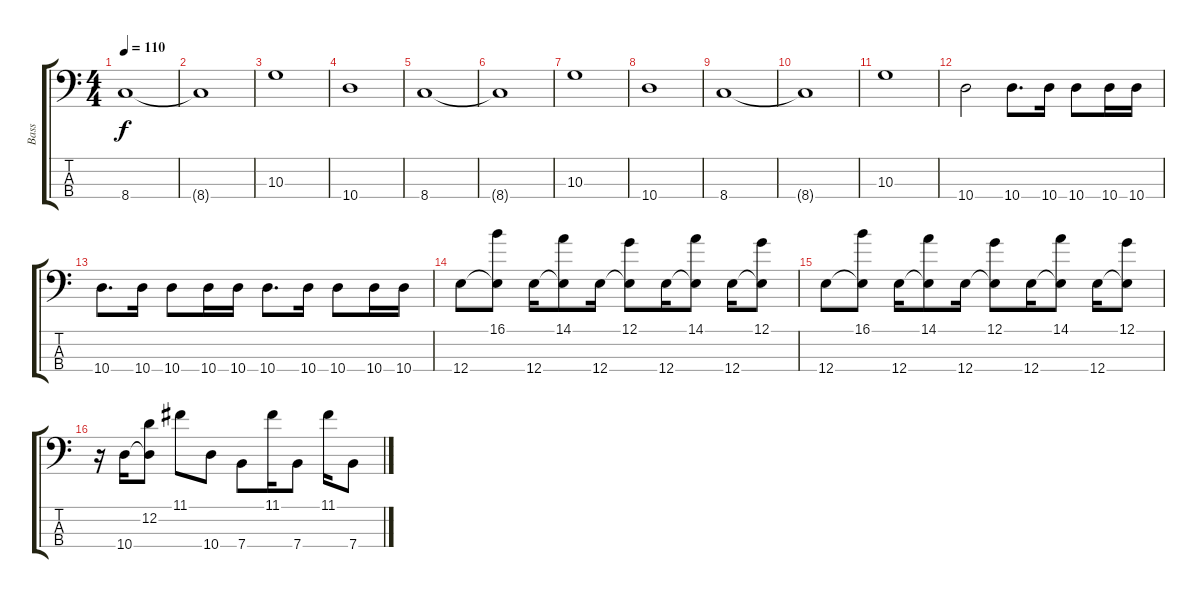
\track ("Bass" "Bass") {solo instrument electricbassfinger}
\staff {score tabs}
\tuning (G2 D2 A1 E1) {hide}
\ts (4 4)
\tempo 110
\clef f4
\ks c
8.4.1{dy f} |
8.4{t}.1 |
10.3.1 |
10.4.1 |
8.4.1 |
8.4{t}.1 |
10.3.1 |
10.4.1 |
8.4.1 |
8.4{t}.1 |
10.3.1 |
10.4.2 10.4.8{d} 10.4.16 10.4.8 10.4.16 10.4.16 |
10.4.8{d} 10.4.16 10.4.8 10.4.16 10.4.16 10.4.8{d} 10.4.16 10.4.8 10.4.16 10.4.16 |
12.4.8 (16.1 12.4{t}).8 12.4.16 (14.1 12.4{t}).8 12.4.16 (12.1 12.4{t}).8 12.4.16 (14.1 12.4{t}).8 12.4.16 (12.1 12.4{t}).8 |
12.4.8 (16.1 12.4{t}).8 12.4.16 (14.1 12.4{t}).8 12.4.16 (12.1 12.4{t}).8 12.4.16 (14.1 12.4{t}).8 12.4.16 (12.1 12.4{t}).8 |
r.16 10.4.16 (12.2 10.4{t}).8 11.1.8 10.4.8 7.4.8 11.1.16 7.4.8 11.1.16 7.4.8
